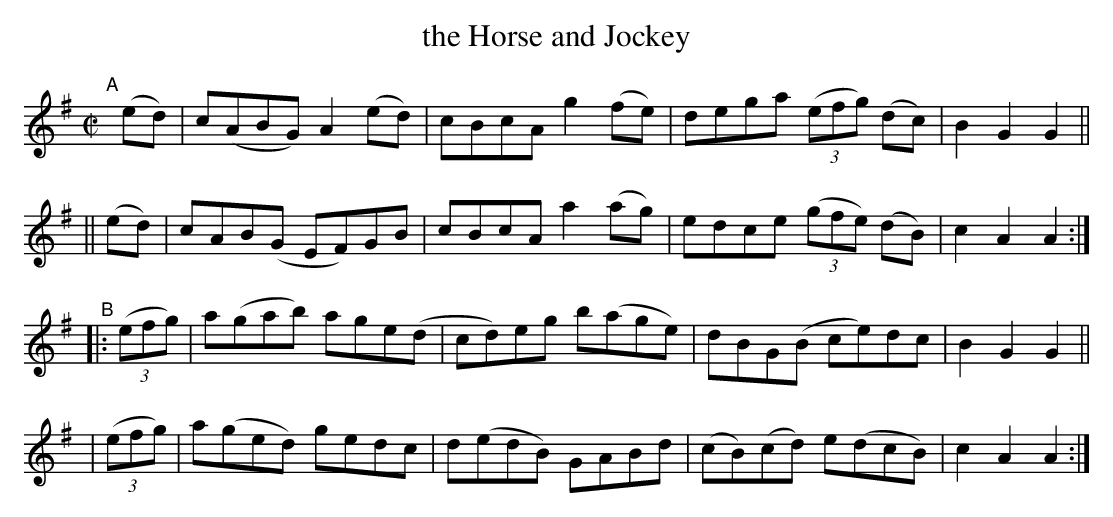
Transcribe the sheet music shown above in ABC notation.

X:1
T: the Horse and Jockey
M: C|
L: 1/8
K: Ador
"^A"\
[|](ed) | c(ABG) A2(ed) | cBcA g2(fe) | dega (3(efg) (dc) | B2G2G2 ||
|| (ed) | cAB(G  EF)GB  | cBcA a2(ag) | edce (3(gfe) (dB) | c2A2A2 :|
"^B"\
|:(3(efg) | a(gab) age(d | cd)eg b(age) |  dBG(B   ce)dc  | B2G2G2 ||
| (3(efg) | a(ged) gedc  | d(edB) GABd  | (cB)(cd) e(dcB) | c2A2A2 :|
